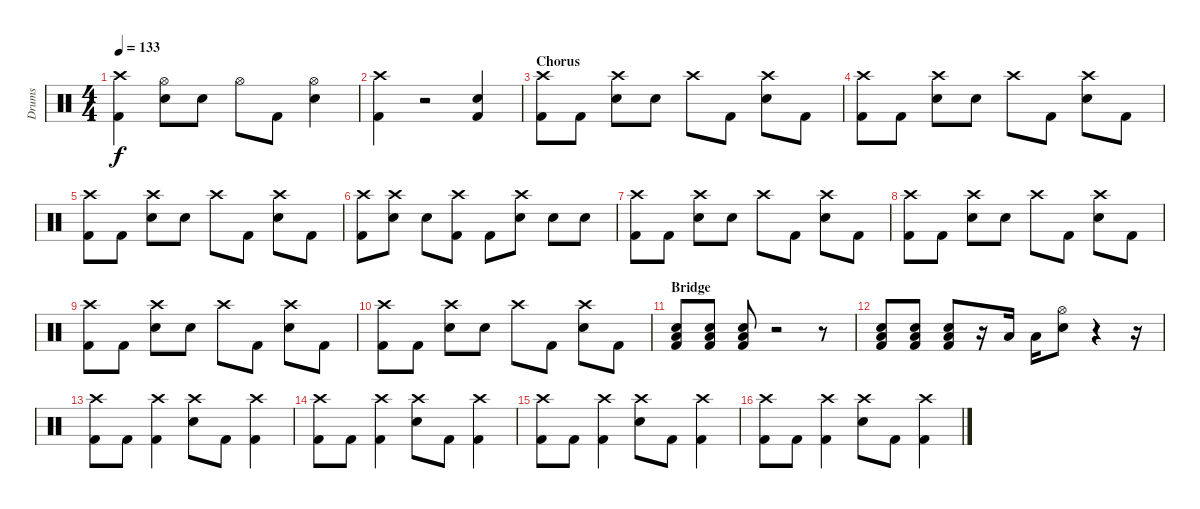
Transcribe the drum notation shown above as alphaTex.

\track ("Drums" "Drums") {instrument percussion}
\staff {score}
\articulation defaults
\ts (4 4)
\tempo 133
\clef neutral
\ks c
("Crash high (hit)" "Kick (hit) 2").4{dy f} ("Hi-Hat (open)" "Snare (hit) 2").8 "Snare (hit) 2".8 "Hi-Hat (open)".8 "Kick (hit) 2".8 ("Hi-Hat (open)" "Snare (hit) 2").4 |
("Crash high (hit)" "Kick (hit) 2").4 r.2 ("Snare (hit) 2" "Kick (hit) 2").4 |
\section ("" "Chorus")
("Crash high (hit)" "Kick (hit) 2").8 "Kick (hit) 2".8 ("Crash high (hit)" "Snare (hit) 2").8 "Snare (hit) 2".8 "Crash high (hit)".8 "Kick (hit) 2".8 ("Crash high (hit)" "Snare (hit) 2").8 "Kick (hit) 2".8 |
("Crash high (hit)" "Kick (hit) 2").8 "Kick (hit) 2".8 ("Crash high (hit)" "Snare (hit) 2").8 "Snare (hit) 2".8 "Crash high (hit)".8 "Kick (hit) 2".8 ("Crash high (hit)" "Snare (hit) 2").8 "Kick (hit) 2".8 |
("Crash high (hit)" "Kick (hit) 2").8 "Kick (hit) 2".8 ("Crash high (hit)" "Snare (hit) 2").8 "Snare (hit) 2".8 "Crash high (hit)".8 "Kick (hit) 2".8 ("Crash high (hit)" "Snare (hit) 2").8 "Kick (hit) 2".8 |
("Crash high (hit)" "Kick (hit) 2").8 ("Crash high (hit)" "Snare (hit) 2").8 "Snare (hit) 2".8 ("Crash high (hit)" "Kick (hit) 2").8 "Kick (hit) 2".8 ("Crash high (hit)" "Snare (hit) 2").8 "Snare (hit) 2".8 "Snare (hit) 2".8 |
("Crash high (hit)" "Kick (hit) 2").8 "Kick (hit) 2".8 ("Crash high (hit)" "Snare (hit) 2").8 "Snare (hit) 2".8 "Crash high (hit)".8 "Kick (hit) 2".8 ("Crash high (hit)" "Snare (hit) 2").8 "Kick (hit) 2".8 |
("Crash high (hit)" "Kick (hit) 2").8 "Kick (hit) 2".8 ("Crash high (hit)" "Snare (hit) 2").8 "Snare (hit) 2".8 "Crash high (hit)".8 "Kick (hit) 2".8 ("Crash high (hit)" "Snare (hit) 2").8 "Kick (hit) 2".8 |
("Crash high (hit)" "Kick (hit) 2").8 "Kick (hit) 2".8 ("Crash high (hit)" "Snare (hit) 2").8 "Snare (hit) 2".8 "Crash high (hit)".8 "Kick (hit) 2".8 ("Crash high (hit)" "Snare (hit) 2").8 "Kick (hit) 2".8 |
("Crash high (hit)" "Kick (hit) 2").8 "Kick (hit) 2".8 ("Crash high (hit)" "Snare (hit) 2").8 "Snare (hit) 2".8 "Crash high (hit)".8 "Kick (hit) 2".8 ("Crash high (hit)" "Snare (hit) 2").8 "Kick (hit) 2".8 |
\section ("" "Bridge")
("Snare (hit) 2" "Low Floor Tom (hit)" "Kick (hit) 2").8 ("Snare (hit) 2" "Low Floor Tom (hit)" "Kick (hit) 2").8 ("Snare (hit) 2" "Low Floor Tom (hit)" "Kick (hit) 2").8 r.2 r.8 |
("Snare (hit) 2" "Low Floor Tom (hit)" "Kick (hit) 2").8 ("Snare (hit) 2" "Low Floor Tom (hit)" "Kick (hit) 2").8 ("Snare (hit) 2" "Low Floor Tom (hit)" "Kick (hit) 2").8 r.16 "Low Floor Tom (hit)".16 "Low Floor Tom (hit)".16 ("Hi-Hat (open)" "Snare (hit) 2").8 r.4 r.16 |
("Crash high (hit)" "Kick (hit) 2").8 "Kick (hit) 2".8 ("Crash high (hit)" "Kick (hit) 2").4 ("Crash high (hit)" "Snare (hit) 2").8 "Kick (hit) 2".8 ("Crash high (hit)" "Kick (hit) 2").4 |
("Crash high (hit)" "Kick (hit) 2").8 "Kick (hit) 2".8 ("Crash high (hit)" "Kick (hit) 2").4 ("Crash high (hit)" "Snare (hit) 2").8 "Kick (hit) 2".8 ("Crash high (hit)" "Kick (hit) 2").4 |
("Crash high (hit)" "Kick (hit) 2").8 "Kick (hit) 2".8 ("Crash high (hit)" "Kick (hit) 2").4 ("Crash high (hit)" "Snare (hit) 2").8 "Kick (hit) 2".8 ("Crash high (hit)" "Kick (hit) 2").4 |
("Crash high (hit)" "Kick (hit) 2").8 "Kick (hit) 2".8 ("Crash high (hit)" "Kick (hit) 2").4 ("Crash high (hit)" "Snare (hit) 2").8 "Kick (hit) 2".8 ("Crash high (hit)" "Kick (hit) 2").4
